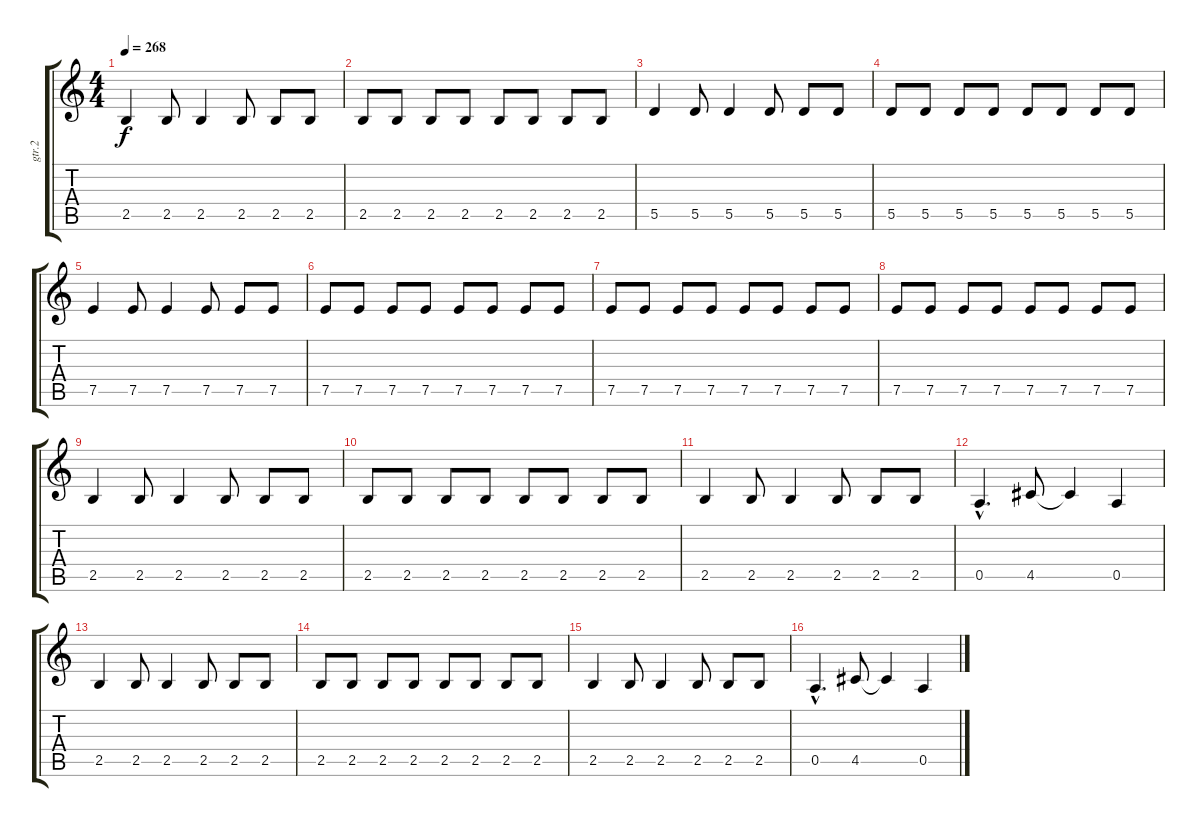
\track ("gtr.2" "gtr.2") {instrument distortionguitar}
\staff {score tabs}
\tuning (E4 B3 G3 D3 A2 E2) {hide}
\ts (4 4)
\tempo 268
\clef g2
\ks c
2.5.4{dy f} 2.5.8 2.5.4 2.5.8 2.5.8 2.5.8 |
2.5.8 2.5.8 2.5.8 2.5.8 2.5.8 2.5.8 2.5.8 2.5.8 |
5.5.4 5.5.8 5.5.4 5.5.8 5.5.8 5.5.8 |
5.5.8 5.5.8 5.5.8 5.5.8 5.5.8 5.5.8 5.5.8 5.5.8 |
7.5.4 7.5.8 7.5.4 7.5.8 7.5.8 7.5.8 |
7.5.8 7.5.8 7.5.8 7.5.8 7.5.8 7.5.8 7.5.8 7.5.8 |
7.5.8 7.5.8 7.5.8 7.5.8 7.5.8 7.5.8 7.5.8 7.5.8 |
7.5.8 7.5.8 7.5.8 7.5.8 7.5.8 7.5.8 7.5.8 7.5.8 |
2.5.4 2.5.8 2.5.4 2.5.8 2.5.8 2.5.8 |
2.5.8 2.5.8 2.5.8 2.5.8 2.5.8 2.5.8 2.5.8 2.5.8 |
2.5.4 2.5.8 2.5.4 2.5.8 2.5.8 2.5.8 |
0.5{hac}.4{d} 4.5.8 4.5{t}.4 0.5.4 |
2.5.4 2.5.8 2.5.4 2.5.8 2.5.8 2.5.8 |
2.5.8 2.5.8 2.5.8 2.5.8 2.5.8 2.5.8 2.5.8 2.5.8 |
2.5.4 2.5.8 2.5.4 2.5.8 2.5.8 2.5.8 |
0.5{hac}.4{d} 4.5.8 4.5{t}.4 0.5.4
